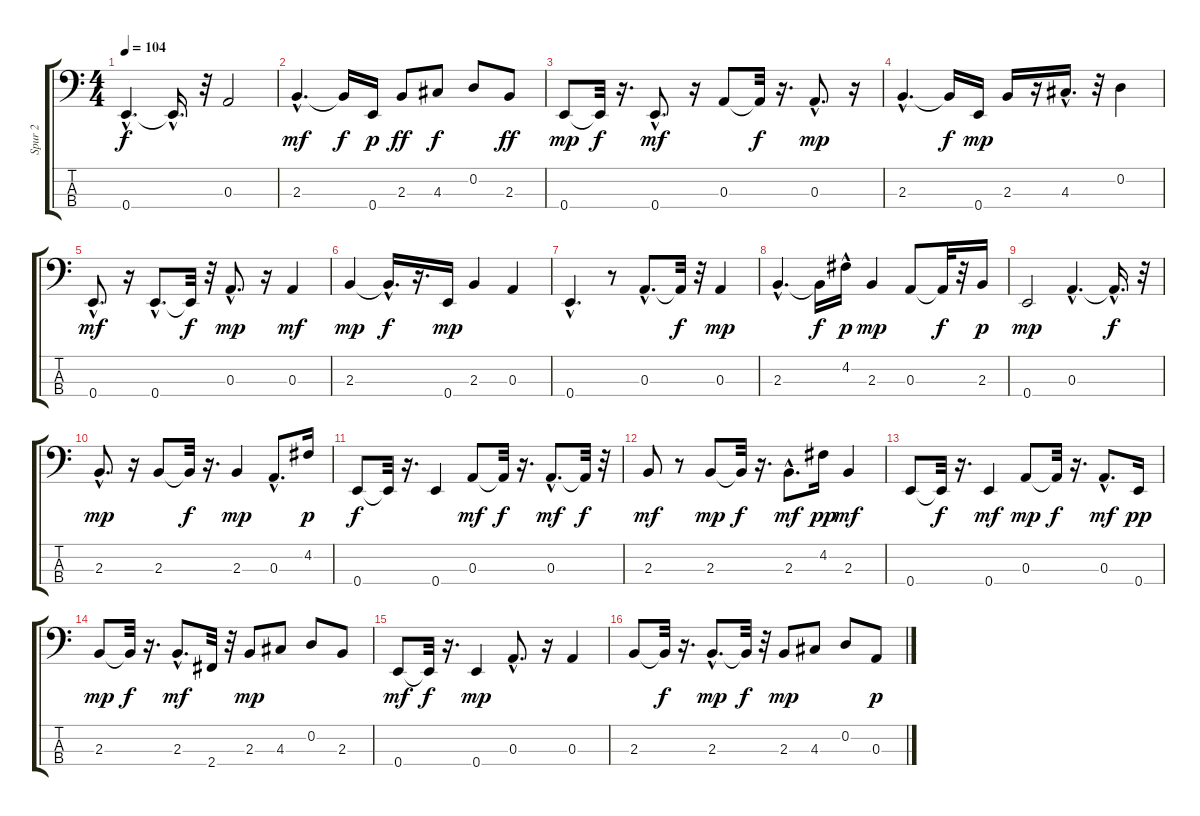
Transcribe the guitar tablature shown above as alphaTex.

\track ("Spur 2" "Spur 2") {instrument acousticbass}
\staff {score tabs}
\tuning (G2 D2 A1 E1) {hide}
\ts (4 4)
\tempo 104
\clef f4
\ks c
0.4{hac}.4{d dy f} 0.4{hac t}.16{d} r.32 0.3.2 |
2.3{hac}.4{d dy mf} 2.3{t}.16{dy f} 0.4.16{dy p} 2.3.8{dy ff} 4.3.8{dy f} 0.2.8 2.3.8{dy ff} |
0.4.8{dy mp} 0.4{t}.32{dy f} r.16{d} 0.4{hac}.8{d dy mf} r.16 0.3.8 0.3{t}.32{dy f} r.16{d} 0.3{hac}.8{d dy mp} r.16 |
2.3{hac}.4{d} 2.3{t}.16{dy f} 0.4.16{dy mp} 2.3.16 r.16 4.3{hac}.16{d} r.32 0.2.4 |
0.4{hac}.8{d dy mf} r.16 0.4{hac}.8{d} 0.4{t}.32{dy f} r.32 0.3{hac}.8{d dy mp} r.16 0.3.4{dy mf} |
2.3.4{dy mp} 2.3{hac t}.16{d dy f} r.16{d} 0.4.16{dy mp} 2.3.4 0.3.4 |
0.4{hac}.4{d} r.8 0.3{hac}.8{d} 0.3{t}.32{dy f} r.32 0.3.4{dy mp} |
2.3{hac}.4{d} 2.3{t}.16{dy f} 4.2{hac}.16{dy p} 2.3.4{dy mp} 0.3.8 0.3{t}.32{dy f} r.32 2.3.16{dy p} |
0.4.2{dy mp} 0.3{hac}.4{d} 0.3{hac t}.16{d dy f} r.32 |
2.3{hac}.8{d dy mp} r.16 2.3.8 2.3{t}.32{dy f} r.16{d} 2.3.4{dy mp} 0.3{hac}.8{d} 4.2.16{dy p} |
0.4.8{dy f} 0.4{t}.32 r.16{d} 0.4.4 0.3.8{dy mf} 0.3{t}.32{dy f} r.16{d} 0.3{hac}.8{d dy mf} 0.3{t}.32{dy f} r.32 |
2.3.8{dy mf} r.8 2.3.8{dy mp} 2.3{t}.32{dy f} r.16{d} 2.3{hac}.8{d dy mf} 4.2.16{dy pp} 2.3.4{dy mf} |
0.4.8 0.4{t}.32{dy f} r.16{d} 0.4.4{dy mf} 0.3.8{dy mp} 0.3{t}.32{dy f} r.16{d} 0.3{hac}.8{d dy mf} 0.4.16{dy pp} |
2.3.8{dy mp} 2.3{t}.32{dy f} r.16{d} 2.3{hac}.8{d dy mf} 2.4.32 r.32 2.3.8{dy mp} 4.3.8 0.2.8 2.3.8 |
0.4.8{dy mf} 0.4{t}.32{dy f} r.16{d} 0.4.4{dy mp} 0.3{hac}.8{d} r.16 0.3.4 |
2.3.8 2.3{t}.32{dy f} r.16{d} 2.3{hac}.8{d dy mp} 2.3{t}.32{dy f} r.32 2.3.8{dy mp} 4.3.8 0.2.8 0.3.8{dy p}
